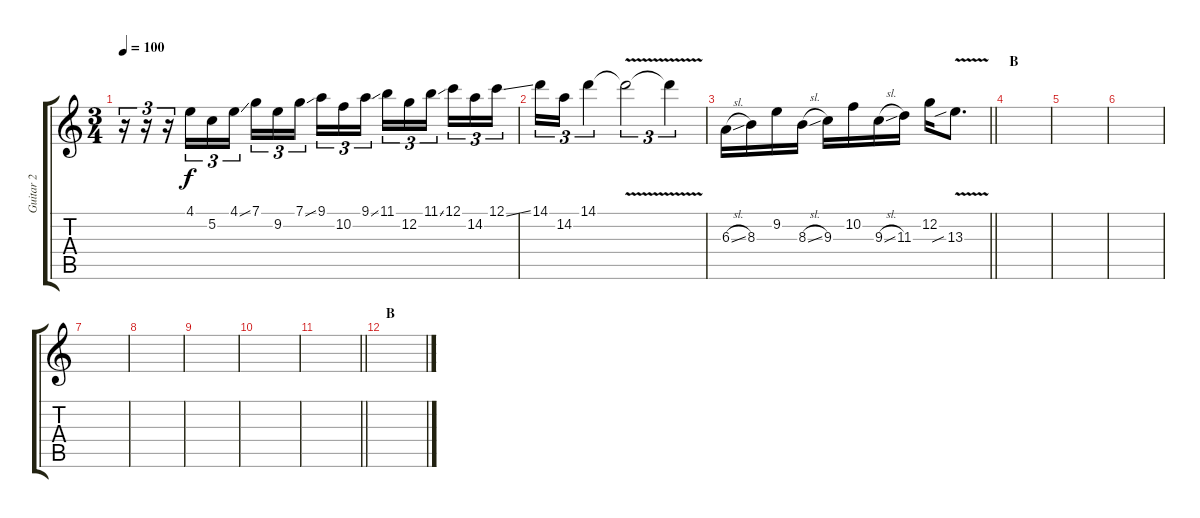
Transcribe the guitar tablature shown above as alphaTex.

\track ("Guitar 2" "Guitar 2") {instrument overdrivenguitar}
\staff {score tabs}
\tuning (C4 G3 Eb3 Bb2 F2 C2) {hide}
\ts (3 4)
\tempo 100
\clef g2
\ks c
r.16{tu (3 2) dy f} r.16{tu (3 2)} r.16{tu (3 2)} 4.1.16{tu (3 2)} 5.2.16{tu (3 2)} 4.1{ss}.16{tu (3 2)} 7.1.16{tu (3 2)} 9.2.16{tu (3 2)} 7.1{ss}.16{tu (3 2) beam splitsecondary} 9.1.16{tu (3 2)} 10.2.16{tu (3 2)} 9.1{ss}.16{tu (3 2)} 11.1.16{tu (3 2)} 12.2.16{tu (3 2)} 11.1{ss}.16{tu (3 2) beam splitsecondary} 12.1.16{tu (3 2)} 14.2.16{tu (3 2)} 12.1{ss}.16{tu (3 2)} |
14.1.16{tu (3 2)} 14.2.16{tu (3 2)} 14.1.4{tu (3 2)} 14.1{v t}.2{tu (3 2)} 14.1{t}.4{tu (3 2)} |
\barLineRight lightlight
6.3{sl}.16 8.3.16 9.2.16 8.3{sl}.16 9.3.16 10.2.16 9.3{sl}.16 11.3.16 12.2.16 13.3{v sib}.8{d} |
\section ("" "B")
|
|
|
|
|
|
|
\barLineRight lightlight
|
\section ("" "B")
